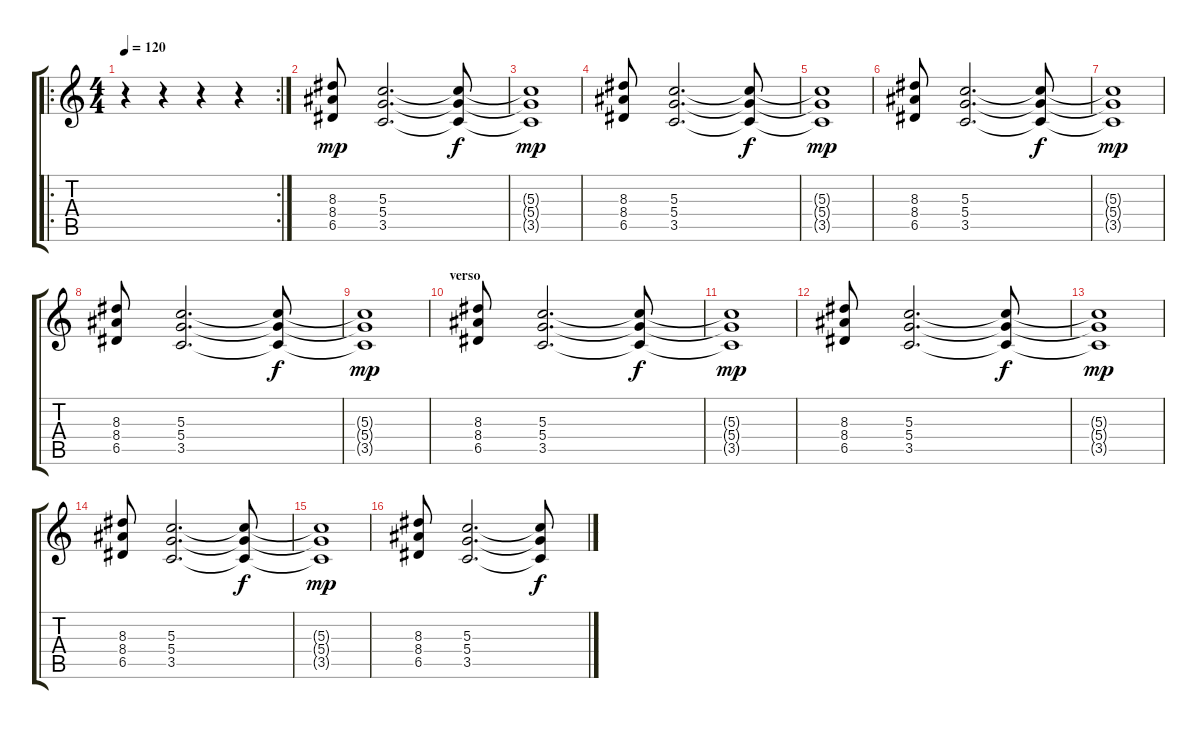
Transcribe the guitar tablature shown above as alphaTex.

\track "" {instrument overdrivenguitar}
\staff {score tabs}
\tuning (E4 B3 G3 D3 A2 E2) {hide}
\ro
\rc 2
\ts (4 4)
\tempo 120
\clef g2
\ks c
r.4{dy mp instrument overdrivenguitar} r.4 r.4 r.4 |
(8.3 8.4 6.5).8 (5.3 5.4 3.5).2{d} (5.3{t} 5.4{t} 3.5{t}).8{dy f} |
(5.3{t} 5.4{t} 3.5{t}).1{dy mp} |
(8.3 8.4 6.5).8 (5.3 5.4 3.5).2{d} (5.3{t} 5.4{t} 3.5{t}).8{dy f} |
(5.3{t} 5.4{t} 3.5{t}).1{dy mp} |
(8.3 8.4 6.5).8 (5.3 5.4 3.5).2{d} (5.3{t} 5.4{t} 3.5{t}).8{dy f} |
(5.3{t} 5.4{t} 3.5{t}).1{dy mp} |
(8.3 8.4 6.5).8 (5.3 5.4 3.5).2{d} (5.3{t} 5.4{t} 3.5{t}).8{dy f} |
(5.3{t} 5.4{t} 3.5{t}).1{dy mp} |
\section ("" "verso")
(8.3 8.4 6.5).8 (5.3 5.4 3.5).2{d} (5.3{t} 5.4{t} 3.5{t}).8{dy f} |
(5.3{t} 5.4{t} 3.5{t}).1{dy mp} |
(8.3 8.4 6.5).8 (5.3 5.4 3.5).2{d} (5.3{t} 5.4{t} 3.5{t}).8{dy f} |
(5.3{t} 5.4{t} 3.5{t}).1{dy mp} |
(8.3 8.4 6.5).8 (5.3 5.4 3.5).2{d} (5.3{t} 5.4{t} 3.5{t}).8{dy f} |
(5.3{t} 5.4{t} 3.5{t}).1{dy mp} |
(8.3 8.4 6.5).8 (5.3 5.4 3.5).2{d} (5.3{t} 5.4{t} 3.5{t}).8{dy f}
